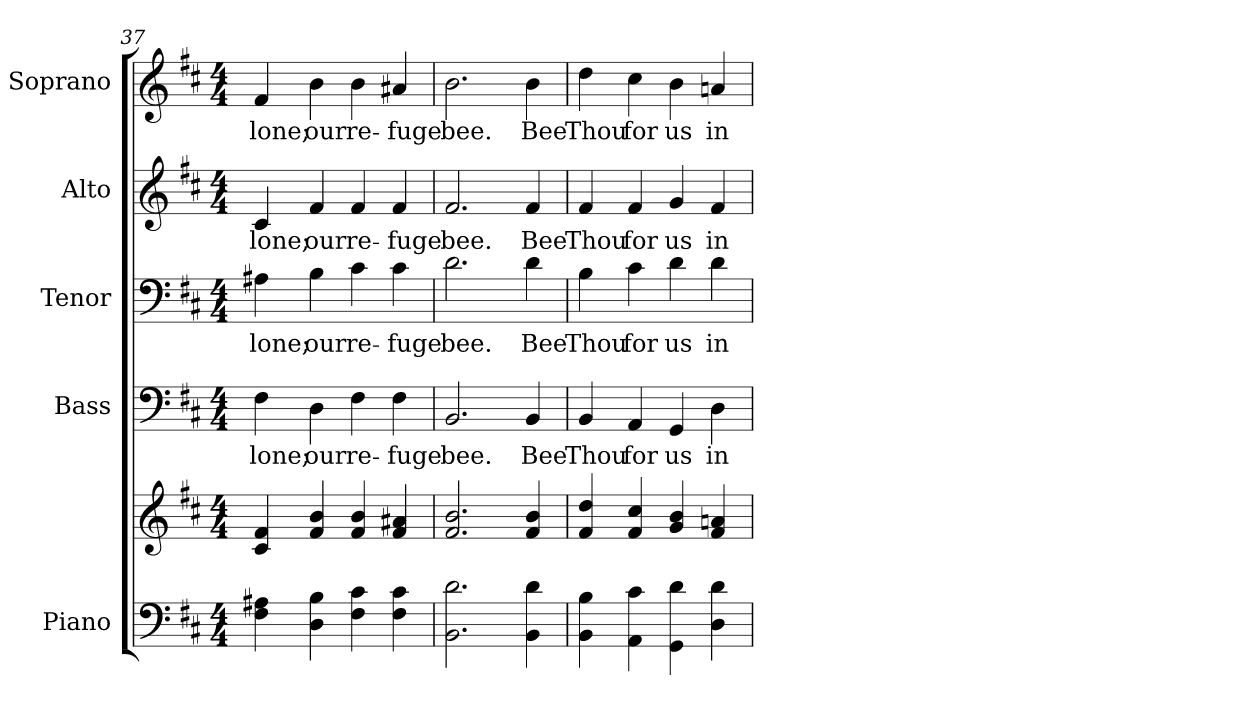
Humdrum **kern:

**kern	**kern	**kern	**text	**kern	**text	**kern	**text	**kern	**text
*part5	*part5	*part4	*part4	*part3	*part3	*part2	*part2	*part1	*part1
*staff6	*staff5	*staff4	*staff4	*staff3	*staff3	*staff2	*staff2	*staff1	*staff1
*I"Piano	*	*I"Bass	*	*I"Tenor	*	*I"Alto	*	*I"Soprano	*
*I'Pno.	*	*I'B.	*	*I'T.	*	*I'A.	*	*I'S.	*
*clefF4	*clefG2	*clefF4	*	*clefF4	*	*clefG2	*	*clefG2	*
*k[f#c#]	*k[f#c#]	*k[f#c#]	*	*k[f#c#]	*	*k[f#c#]	*	*k[f#c#]	*
*D:	*D:	*D:	*	*D:	*	*D:	*	*D:	*
*M4/4	*M4/4	*M4/4	*	*M4/4	*	*M4/4	*	*M4/4	*
=37	=37	=37	=37	=37	=37	=37	=37	=37	=37
!	!	!	!LO:LY:b:color=#000000	!	!	!	!	!	!
!	!	!	!	!	!LO:LY:b:color=#000000	!	!	!	!
!	!	!	!	!	!	!	!LO:LY:b:color=#000000	!	!
!	!	!	!	!	!	!	!	!	!LO:LY:b:color=#000000
4F#i\ 4A#Xi	4c#i/ 4f#i	4F#i\	-lone;	4A#Xi\	-lone;	4c#i/	-lone;	4f#i/	-lone;
!	!	!	!LO:LY:b:color=#000000	!	!	!	!	!	!
!	!	!	!	!	!LO:LY:b:color=#000000	!	!	!	!
!	!	!	!	!	!	!	!LO:LY:b:color=#000000	!	!
!	!	!	!	!	!	!	!	!	!LO:LY:b:color=#000000
4Di\ 4Bi	4f#i/ 4bi	4Di\	our	4Bi\	our	4f#i/	our	4bi\	our
!	!	!	!LO:LY:b:color=#000000	!	!	!	!	!	!
!	!	!	!	!	!LO:LY:b:color=#000000	!	!	!	!
!	!	!	!	!	!	!	!LO:LY:b:color=#000000	!	!
!	!	!	!	!	!	!	!	!	!LO:LY:b:color=#000000
4F#i\ 4c#i	4f#i/ 4bi	4F#i\	re-	4c#i\	re-	4f#i/	re-	4bi\	re-
!	!	!	!LO:LY:b:color=#000000	!	!	!	!	!	!
!	!	!	!	!	!LO:LY:b:color=#000000	!	!	!	!
!	!	!	!	!	!	!	!LO:LY:b:color=#000000	!	!
!	!	!	!	!	!	!	!	!	!LO:LY:b:color=#000000
4F#i\ 4c#i	4f#i/ 4a#Xi	4F#i\	-fuge	4c#i\	-fuge	4f#i/	-fuge	4a#Xi/	-fuge
=38	=38	=38	=38	=38	=38	=38	=38	=38	=38
!	!	!	!LO:LY:b:color=#000000	!	!	!	!	!	!
!	!	!	!	!	!LO:LY:b:color=#000000	!	!	!	!
!	!	!	!	!	!	!	!LO:LY:b:color=#000000	!	!
!	!	!	!	!	!	!	!	!	!LO:LY:b:color=#000000
2.BBi\ 2.di	2.f#i/ 2.bi	2.BBi/	bee.	2.di\	bee.	2.f#i/	bee.	2.bi\	bee.
!	!	!	!LO:LY:b:color=#000000	!	!	!	!	!	!
!	!	!	!	!	!LO:LY:b:color=#000000	!	!	!	!
!	!	!	!	!	!	!	!LO:LY:b:color=#000000	!	!
!	!	!	!	!	!	!	!	!	!LO:LY:b:color=#000000
4BBi\ 4di	4f#i/ 4bi	4BBi/	Bee	4di\	Bee	4f#i/	Bee	4bi\	Bee
!!LO:PB:g=z
=39	=39	=39	=39	=39	=39	=39	=39	=39	=39
!	!	!	!LO:LY:b:color=#000000	!	!	!	!	!	!
!	!	!	!	!	!LO:LY:b:color=#000000	!	!	!	!
!	!	!	!	!	!	!	!LO:LY:b:color=#000000	!	!
!	!	!	!	!	!	!	!	!	!LO:LY:b:color=#000000
4BBi\ 4Bi	4f#i/ 4ddi	4BBi/	Thou	4Bi\	Thou	4f#i/	Thou	4ddi\	Thou
!	!	!	!LO:LY:b:color=#000000	!	!	!	!	!	!
!	!	!	!	!	!LO:LY:b:color=#000000	!	!	!	!
!	!	!	!	!	!	!	!LO:LY:b:color=#000000	!	!
!	!	!	!	!	!	!	!	!	!LO:LY:b:color=#000000
4AAi\ 4c#i	4f#i/ 4cc#i	4AAi/	for	4c#i\	for	4f#i/	for	4cc#i\	for
!	!	!	!LO:LY:b:color=#000000	!	!	!	!	!	!
!	!	!	!	!	!LO:LY:b:color=#000000	!	!	!	!
!	!	!	!	!	!	!	!LO:LY:b:color=#000000	!	!
!	!	!	!	!	!	!	!	!	!LO:LY:b:color=#000000
4GGi\ 4di	4gi/ 4bi	4GGi/	us	4di\	us	4gi/	us	4bi\	us
!	!	!	!LO:LY:b:color=#000000	!	!	!	!	!	!
!	!	!	!	!	!LO:LY:b:color=#000000	!	!	!	!
!	!	!	!	!	!	!	!LO:LY:b:color=#000000	!	!
!	!	!	!	!	!	!	!	!	!LO:LY:b:color=#000000
4Di\ 4di	4f#i/ 4ani	4Di\	in	4di\	in	4f#i/	in	4ani/	in
=	=	=	=	=	=	=	=	=	=
*-	*-	*-	*-	*-	*-	*-	*-	*-	*-
